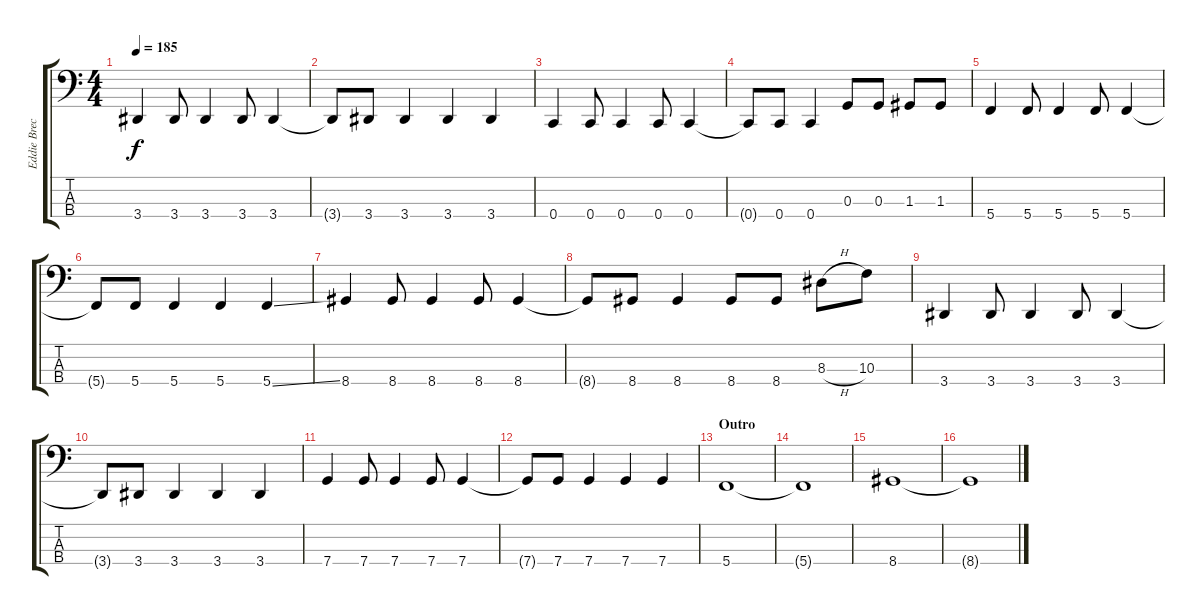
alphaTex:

\track ("Eddie Breckenridge (Bass)" "Eddie Brec") {instrument electricbassfinger}
\staff {score tabs}
\tuning (F2 C2 G1 C1) {hide}
\ts (4 4)
\tempo 185
\clef f4
\ks c
3.4.4{dy f} 3.4.8 3.4.4 3.4.8 3.4.4 |
3.4{t}.8 3.4.8 3.4.4 3.4.4 3.4.4 |
0.4.4 0.4.8 0.4.4 0.4.8 0.4.4 |
0.4{t}.8 0.4.8 0.4.4 0.3.8 0.3.8 1.3.8 1.3.8 |
5.4.4 5.4.8 5.4.4 5.4.8 5.4.4 |
5.4{t}.8 5.4.8 5.4.4 5.4.4 5.4{ss}.4 |
8.4.4 8.4.8 8.4.4 8.4.8 8.4.4 |
8.4{t}.8 8.4.8 8.4.4 8.4.8 8.4.8 8.3{h}.8 10.3.8 |
3.4.4 3.4.8 3.4.4 3.4.8 3.4.4 |
3.4{t}.8 3.4.8 3.4.4 3.4.4 3.4.4 |
7.4.4 7.4.8 7.4.4 7.4.8 7.4.4 |
7.4{t}.8 7.4.8 7.4.4 7.4.4 7.4.4 |
\section ("" "Outro")
5.4.1 |
5.4{t}.1 |
8.4.1 |
8.4{t}.1
